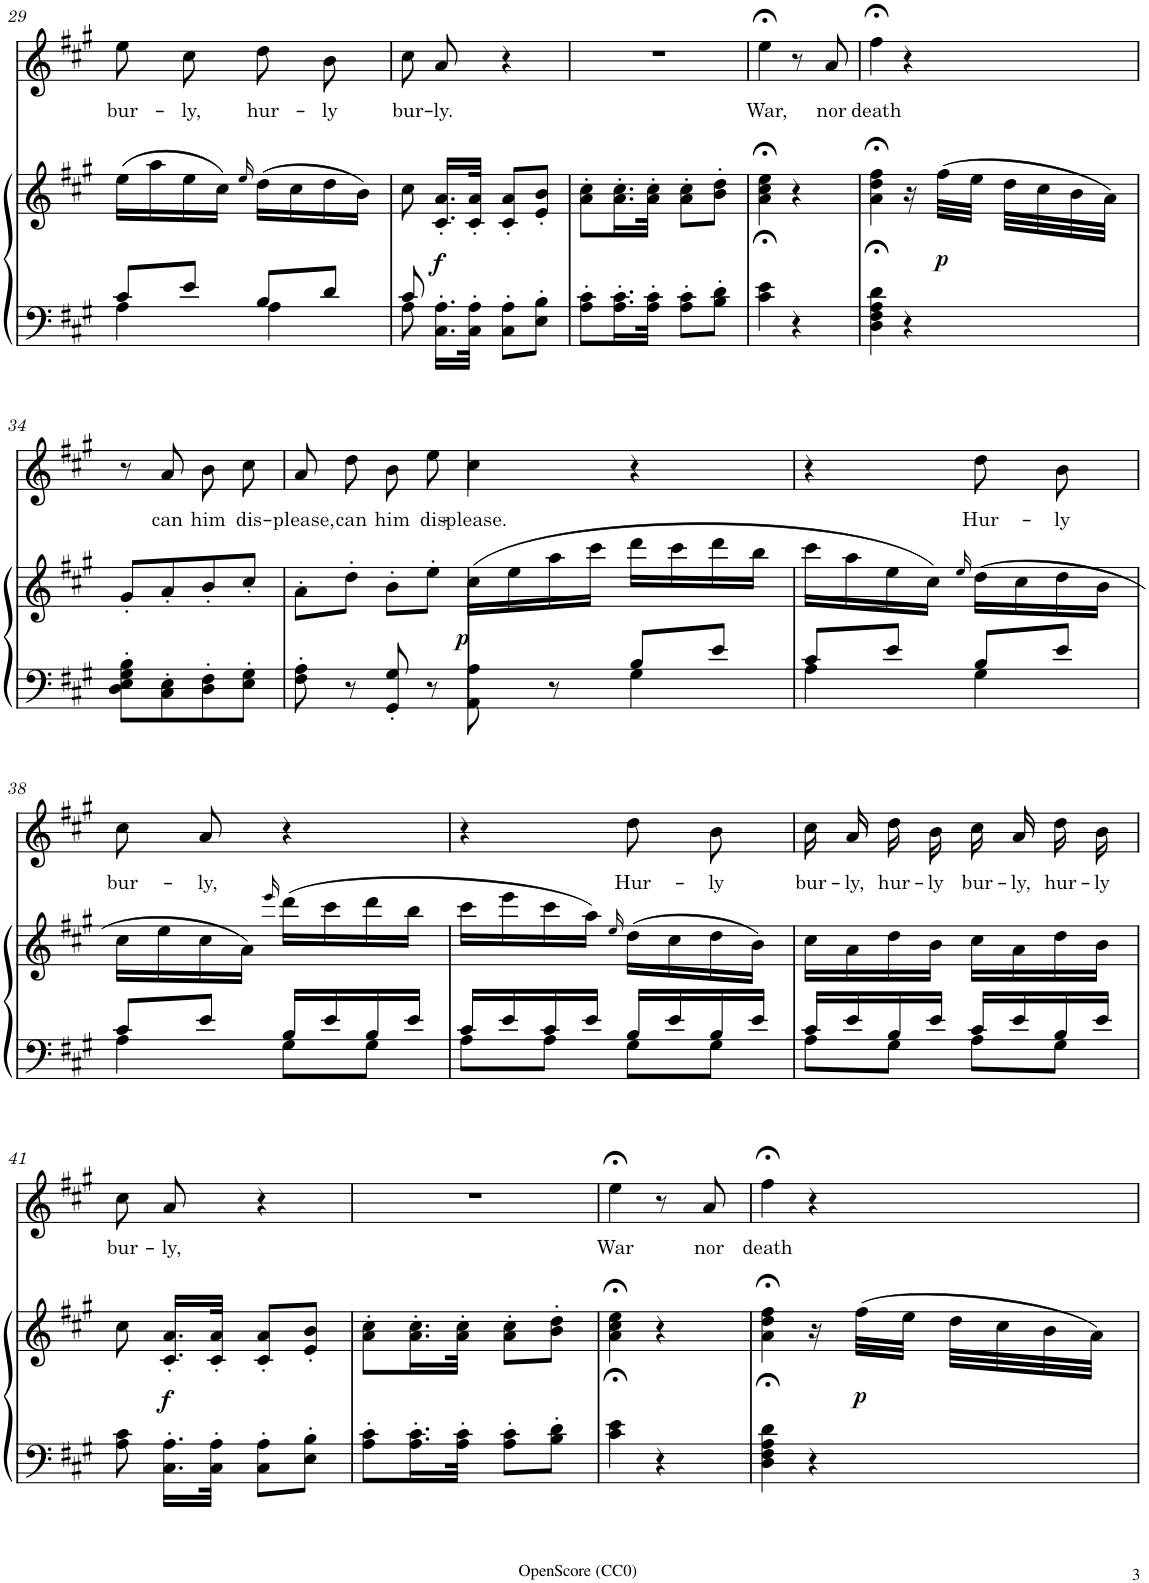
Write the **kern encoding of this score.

**kern	**kern	**dynam	**kern	**text
*part2	*part2	*part2	*part1	*part1
*staff3	*staff2	*staff2/3	*staff1	*staff1
*I"Piano	*	*	*I"Voice	*
*I'Pno	*	*	*	*
!!LO:PB:g=z
*clefF4	*clefG2	*	*clefG2	*
*k[f#c#g#]	*k[f#c#g#]	*	*k[f#c#g#]	*
*M2/4	*M2/4	*	*M2/4	*
=29	=29	=29	=29	=29
*^	*	*	*	*
!	!	!	!	!	!LO:LY:b
8c#/L	4A\	(16ee\LL	.	8ee\L	bur-
.	.	16aa\	.	.	.
!	!	!	!	!	!LO:LY:b
8e/J	.	16ee\	.	8cc#\J	-ly,
.	.	16cc#\JJ)	.	.	.
.	.	16qee/	.	.	.
!	!	!	!	!	!LO:LY:b
8B/L	4A\	(16dd\LL	.	8dd\L	hur-
.	.	16cc#\	.	.	.
!	!	!	!	!	!LO:LY:b
8d/J	.	16dd\	.	8b\J	-ly
.	.	16b\JJ)	.	.	.
=30	=30	=30	=30	=30	=30
!	!	!	!	!	!LO:LY:b
8c#/	8A\	8cc#\	.	8cc#\L	bur-
!	!	!	!LO:DY:b	!	!LO:LY:b
16.C#\' 16.A\'LL	4.ryy	16.c#/' 16.a/'LL	f	8a\J	-ly.
32C#\' 32A\'JJk	.	32c#/' 32a/'JJk	.	.	.
8C#\' 8A\'L	.	8c#/' 8a/'L	.	4r	.
8E\' 8B\'J	.	8e/' 8b/'J	.	.	.
*v	*v	*	*	*	*
=31	=31	=31	=31	=31
8A\' 8c#\'L	8a\' 8cc#\'L	.	2r	.
16.A\' 16.c#\'L	16.a\' 16.cc#\'L	.	.	.
32A\' 32c#\'JJk	32a\' 32cc#\'JJk	.	.	.
8A\' 8c#\'L	8a\' 8cc#\'L	.	.	.
8B\' 8d\'J	8b\' 8dd\'J	.	.	.
=32	=32	=32	=32	=32
!	!	!	!	!LO:LY:b
4c#\;< 4e\;<	4a\;< 4cc#\;< 4ee\;<	.	4ee;<\	War,
4r	4r	.	8r	.
!	!	!	!	!LO:LY:b
.	.	.	8a/	nor
=33	=33	=33	=33	=33
!	!	!	!	!LO:LY:b
4D\;< 4F#\;< 4A\;< 4d\;<	4a\;< 4dd\;< 4ff#\;<	.	4ff#;<\	death
4r	16r	.	4r	.
!	!	!LO:DY:b	!	!
.	(32ff#\LLL	p	.	.
.	32ee\JJJ	.	.	.
.	32dd\LLL	.	.	.
.	32cc#\	.	.	.
.	32b\	.	.	.
.	32a\JJJ)	.	.	.
!!LO:LB:g=z
=34	=34	=34	=34	=34
8D\' 8E\' 8G#\' 8B\'L	8g#'/L	.	8r	.
!	!	!	!	!LO:LY:b
8C#\' 8E\'	8a'/	.	8a/	can
!	!	!	!	!LO:LY:b
8D\' 8F#\'	8b'/	.	8b\L	him
!	!	!	!	!LO:LY:b
8E\' 8G#\'J	8cc#'/J	.	8cc#\J	dis-
=35	=35	=35	=35	=35
!	!	!	!	!LO:LY:b
8F#\' 8A\'	8a'\L	.	8a\L	-please,
!	!	!	!	!LO:LY:b
8r	8dd'\J	.	8dd\J	can
!	!	!	!	!LO:LY:b
8GG#/' 8G#/'	8b'\L	.	8b\L	him
!	!	!	!	!LO:LY:b
8r	8ee'\J	.	8ee\J	dis-
=36	=36	=36	=36	=36
*^	*	*	*	*
!	!	!	!LO:DY:b	!	!LO:LY:b
8AA\ 8A\	4ryy	(16cc#\LL	p	4cc#\	-please.
.	.	16ee\	.	.	.
8r	.	16aa\	.	.	.
.	.	16ccc#\JJ	.	.	.
8B/L	4G#\	16ddd\LL	.	4r	.
.	.	16ccc#\	.	.	.
8e/J	.	16ddd\	.	.	.
.	.	16bb\JJ	.	.	.
=37	=37	=37	=37	=37	=37
8c#/L	4A\	16ccc#\LL	.	4r	.
.	.	16aa\	.	.	.
8e/J	.	16ee\	.	.	.
.	.	16cc#\JJ)	.	.	.
.	.	(>16qee/	.	.	.
!	!	!	!	!	!LO:LY:b
8B/L	4G#\	16dd\LL	.	8dd\L	Hur-
.	.	16cc#\	.	.	.
!	!	!	!	!	!LO:LY:b
8e/J	.	16dd\	.	8b\J	-ly
.	.	16b\JJ	.	.	.
!!LO:LB:g=z
=38	=38	=38	=38	=38	=38
!	!	!	!	!	!LO:LY:b
8c#/L	4A\	16cc#\LL	.	8cc#\L	bur-
.	.	16ee\	.	.	.
!	!	!	!	!	!LO:LY:b
8e/J	.	16cc#\	.	8a\J	-ly,
.	.	16a\JJ)	.	.	.
.	.	16qeee/	.	.	.
16B/LL	8G#\L	(16ddd\LL	.	4r	.
16e/	.	16ccc#\	.	.	.
16B/	8G#\J	16ddd\	.	.	.
16e/JJ	.	16bb\JJ	.	.	.
=39	=39	=39	=39	=39	=39
16c#/LL	8A\L	16ccc#\LL	.	4r	.
16e/	.	16eee\	.	.	.
16c#/	8A\J	16ccc#\	.	.	.
16e/JJ	.	16aa\JJ)	.	.	.
.	.	16qee/	.	.	.
!	!	!	!	!	!LO:LY:b
16B/LL	8G#\L	(16dd\LL	.	8dd\L	Hur-
16e/	.	16cc#\	.	.	.
!	!	!	!	!	!LO:LY:b
16B/	8G#\J	16dd\	.	8b\J	-ly
16e/JJ	.	16b\JJ)	.	.	.
=40	=40	=40	=40	=40	=40
!	!	!	!	!	!LO:LY:b
16c#/LL	8A\L	16cc#\LL	.	16cc#\LL	bur-
!	!	!	!	!	!LO:LY:b
16e/	.	16a\	.	16a\J	-ly,
!	!	!	!	!	!LO:LY:b
16B/	8G#\J	16dd\	.	16dd\L	hur-
!	!	!	!	!	!LO:LY:b
16e/JJ	.	16b\JJ	.	16b\JJ	-ly
!	!	!	!	!	!LO:LY:b
16c#/LL	8A\L	16cc#\LL	.	16cc#\LL	bur-
!	!	!	!	!	!LO:LY:b
16e/	.	16a\	.	16a\J	-ly,
!	!	!	!	!	!LO:LY:b
16B/	8G#\J	16dd\	.	16dd\L	hur-
!	!	!	!	!	!LO:LY:b
16e/JJ	.	16b\JJ	.	16b\JJ	-ly
*v	*v	*	*	*	*
!!LO:LB:g=z
=41	=41	=41	=41	=41
!	!	!	!	!LO:LY:b
8A\ 8c#\	8cc#\	.	8cc#\L	bur-
!	!	!LO:DY:b	!	!LO:LY:b
16.C#\' 16.A\'LL	16.c#/' 16.a/'LL	f	8a\J	-ly,
32C#\' 32A\'JJk	32c#/' 32a/'JJk	.	.	.
8C#\' 8A\'L	8c#/' 8a/'L	.	4r	.
8E\' 8B\'J	8e/' 8b/'J	.	.	.
=42	=42	=42	=42	=42
8A\' 8c#\'L	8a\' 8cc#\'L	.	2r	.
16.A\' 16.c#\'L	16.a\' 16.cc#\'L	.	.	.
32A\' 32c#\'JJk	32a\' 32cc#\'JJk	.	.	.
8A\' 8c#\'L	8a\' 8cc#\'L	.	.	.
8B\' 8d\'J	8b\' 8dd\'J	.	.	.
=43	=43	=43	=43	=43
!	!	!	!	!LO:LY:b
4c#\;< 4e\;<	4a\;< 4cc#\;< 4ee\;<	.	4ee;<\	War
4r	4r	.	8r	.
!	!	!	!	!LO:LY:b
.	.	.	8a/	nor
=44	=44	=44	=44	=44
!	!	!	!	!LO:LY:b
4D\;< 4F#\;< 4A\;< 4d\;<	4a\;< 4dd\;< 4ff#\;<	.	4ff#;<\	death
4r	16r	.	4r	.
!	!	!LO:DY:b	!	!
.	(32ff#\LLL	p	.	.
.	32ee\JJJ	.	.	.
.	32dd\LLL	.	.	.
.	32cc#\	.	.	.
.	32b\	.	.	.
.	32a\JJJ)	.	.	.
=	=	=	=	=
*-	*-	*-	*-	*-
